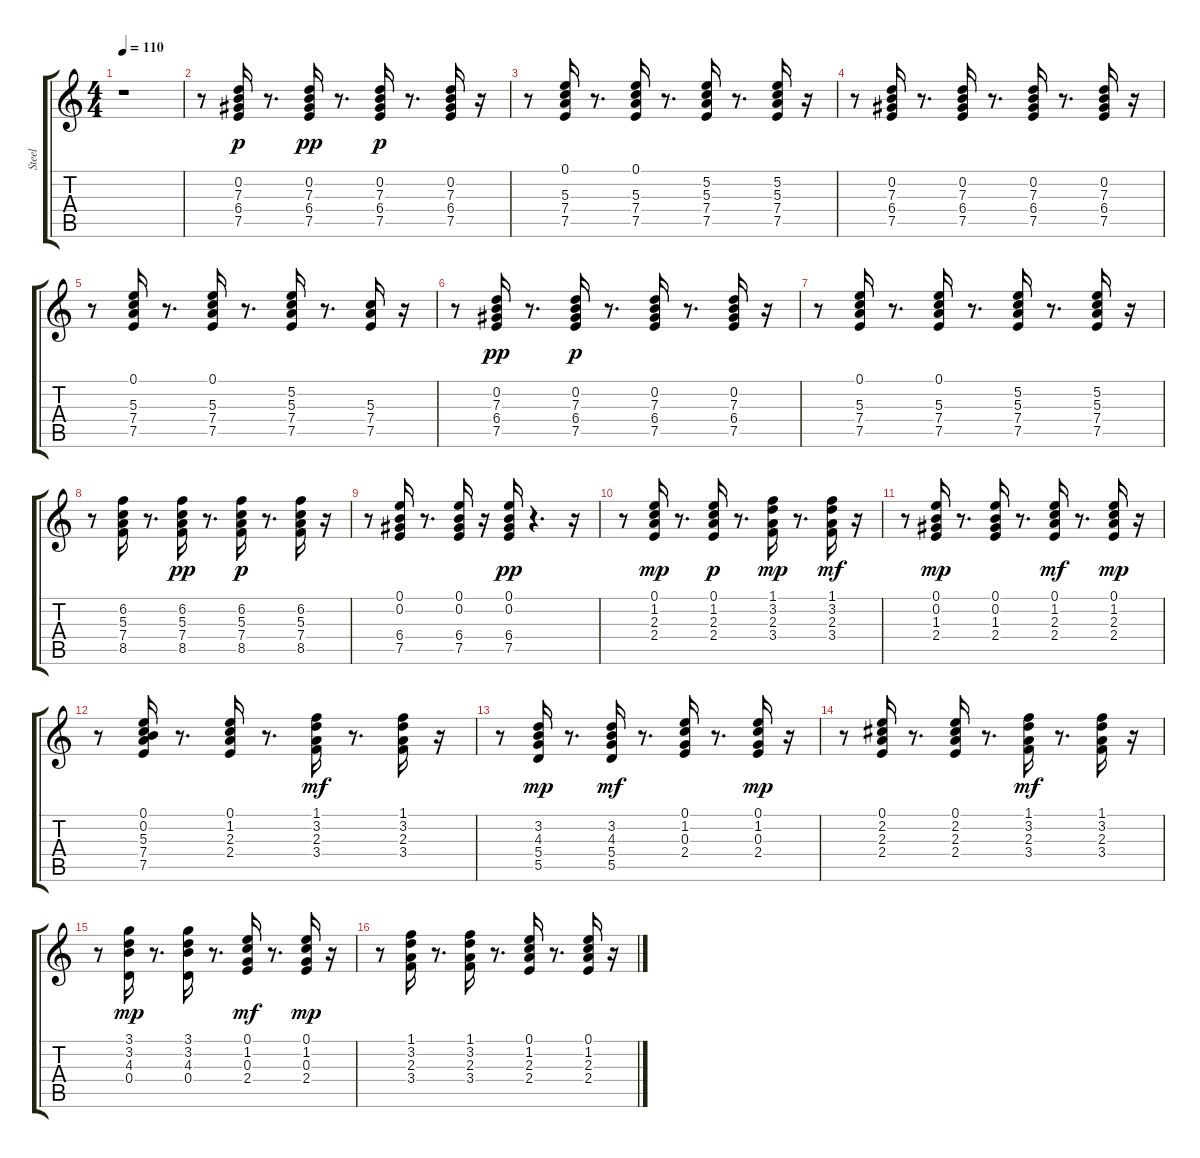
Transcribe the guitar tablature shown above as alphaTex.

\track ("Steel" "Steel") {instrument acousticguitarsteel}
\staff {score tabs}
\tuning (E4 B3 G3 D3 A2 E2) {hide}
\ts (4 4)
\tempo 110
\clef g2
\ks c
r.1{dy p instrument acousticguitarsteel} |
r.8 (0.2 7.3 6.4 7.5).16 r.8{d} (0.2 7.3 6.4 7.5).16{dy pp} r.8{d} (0.2 7.3 6.4 7.5).16{dy p} r.8{d} (0.2 7.3 6.4 7.5).16 r.16 |
r.8 (0.1 5.3 7.4 7.5).16 r.8{d} (0.1 5.3 7.4 7.5).16 r.8{d} (5.2 5.3 7.4 7.5).16 r.8{d} (5.2 5.3 7.4 7.5).16 r.16 |
r.8 (0.2 7.3 6.4 7.5).16 r.8{d} (0.2 7.3 6.4 7.5).16 r.8{d} (0.2 7.3 6.4 7.5).16 r.8{d} (0.2 7.3 6.4 7.5).16 r.16 |
r.8 (0.1 5.3 7.4 7.5).16 r.8{d} (0.1 5.3 7.4 7.5).16 r.8{d} (5.2 5.3 7.4 7.5).16 r.8{d} (5.3 7.4 7.5).16 r.16 |
r.8 (0.2 7.3 6.4 7.5).16{dy pp} r.8{d} (0.2 7.3 6.4 7.5).16{dy p} r.8{d} (0.2 7.3 6.4 7.5).16 r.8{d} (0.2 7.3 6.4 7.5).16 r.16 |
r.8 (0.1 5.3 7.4 7.5).16 r.8{d} (0.1 5.3 7.4 7.5).16 r.8{d} (5.2 5.3 7.4 7.5).16 r.8{d} (5.2 5.3 7.4 7.5).16 r.16 |
r.8 (6.2 5.3 7.4 8.5).16 r.8{d} (6.2 5.3 7.4 8.5).16{dy pp} r.8{d} (6.2 5.3 7.4 8.5).16{dy p} r.8{d} (6.2 5.3 7.4 8.5).16 r.16 |
r.8 (0.1 0.2 6.4 7.5).16 r.8{d} (0.1 0.2 6.4 7.5).16 r.16 (0.1 0.2 6.4 7.5).16{dy pp} r.4{d} r.16 |
r.8 (0.1 1.2 2.3 2.4).16{dy mp} r.8{d} (0.1 1.2 2.3 2.4).16{dy p} r.8{d} (1.1 3.2 2.3 3.4).16{dy mp} r.8{d} (1.1 3.2 2.3 3.4).16{dy mf} r.16 |
r.8 (0.1 0.2 1.3 2.4).16{dy mp} r.8{d} (0.1 0.2 1.3 2.4).16 r.8{d} (0.1 1.2 2.3 2.4).16{dy mf} r.8{d} (0.1 1.2 2.3 2.4).16{dy mp} r.16 |
r.8 (0.1 0.2 5.3 7.4 7.5).16 r.8{d} (0.1 1.2 2.3 2.4).16 r.8{d} (1.1 3.2 2.3 3.4).16{dy mf} r.8{d} (1.1 3.2 2.3 3.4).16 r.16 |
r.8 (3.2 4.3 5.4 5.5).16{dy mp} r.8{d} (3.2 4.3 5.4 5.5).16{dy mf} r.8{d} (0.1 1.2 0.3 2.4).16 r.8{d} (0.1 1.2 0.3 2.4).16{dy mp} r.16 |
r.8 (0.1 2.2 2.3 2.4).16 r.8{d} (0.1 2.2 2.3 2.4).16 r.8{d} (1.1 3.2 2.3 3.4).16{dy mf} r.8{d} (1.1 3.2 2.3 3.4).16 r.16 |
r.8 (3.1 3.2 4.3 0.4).16{dy mp} r.8{d} (3.1 3.2 4.3 0.4).16 r.8{d} (0.1 1.2 0.3 2.4).16{dy mf} r.8{d} (0.1 1.2 0.3 2.4).16{dy mp} r.16 |
r.8 (1.1 3.2 2.3 3.4).16 r.8{d} (1.1 3.2 2.3 3.4).16 r.8{d} (0.1 1.2 2.3 2.4).16 r.8{d} (0.1 1.2 2.3 2.4).16 r.16
